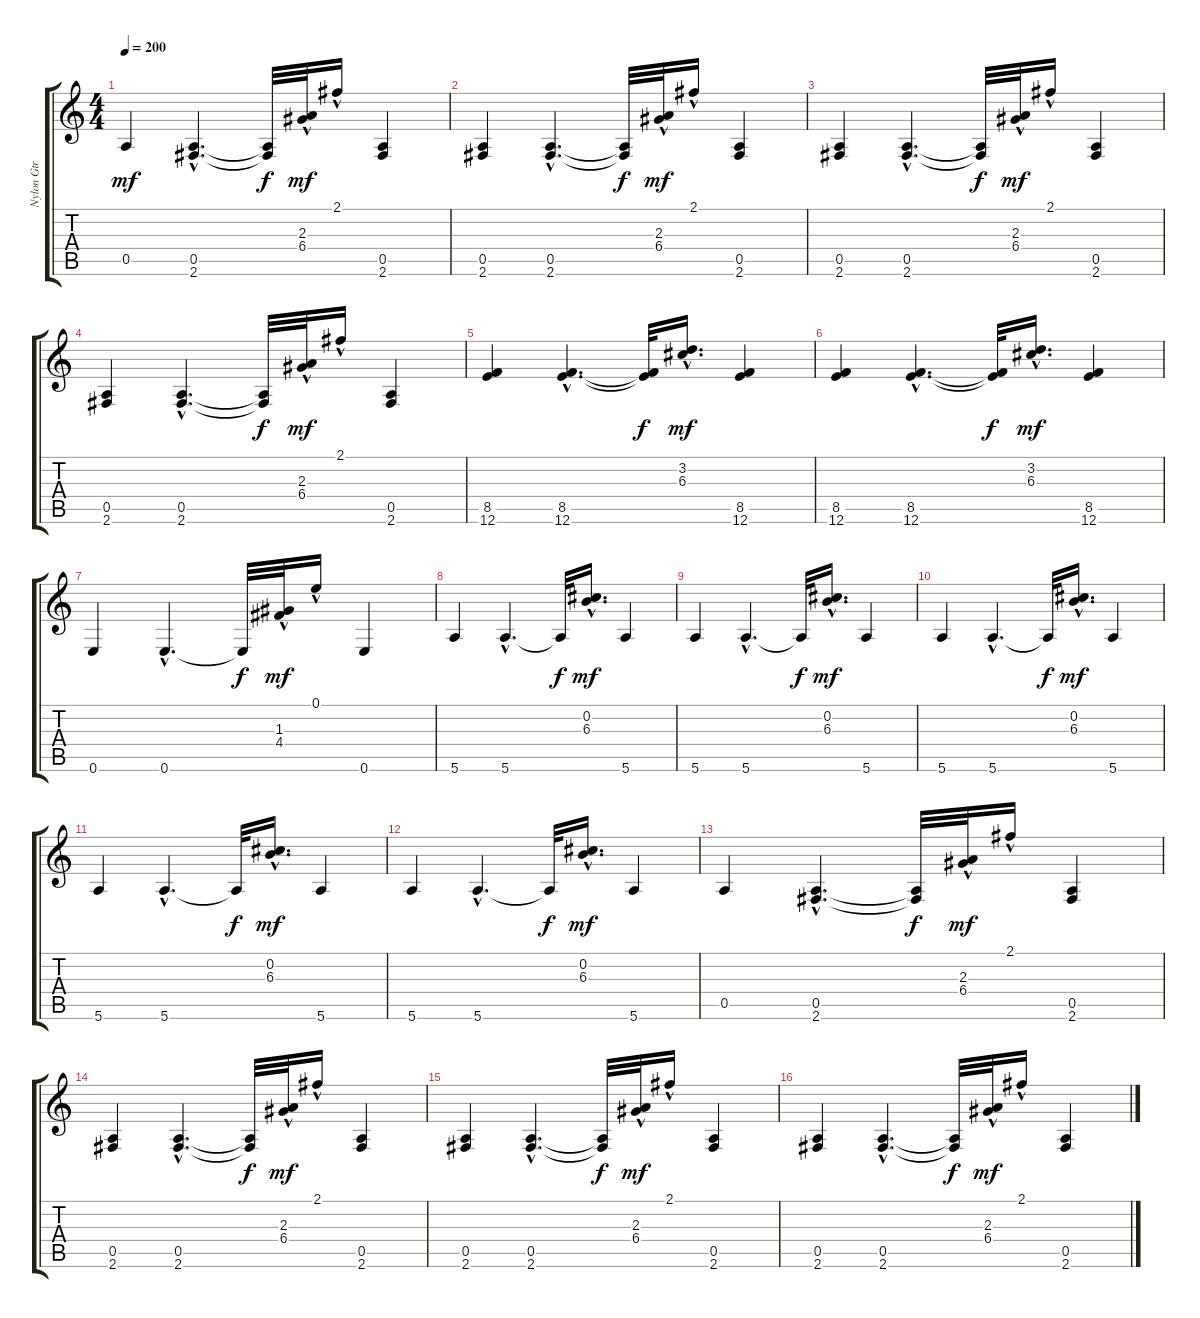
\track ("Nylon Gtr" "Nylon Gtr") {instrument acousticguitarnylon}
\staff {score tabs}
\tuning (E4 B3 G3 D3 A2 E2) {hide}
\ts (4 4)
\tempo 200
\clef g2
\ks c
0.5.4{dy mf} (0.5{hac} 2.6{hac}).4{d} (0.5{t} 2.6{t}).32{dy f} (2.3{hac} 6.4{hac}).32{dy mf} 2.1{hac}.16 (0.5 2.6).4 |
(0.5 2.6).4 (0.5{hac} 2.6{hac}).4{d} (0.5{t} 2.6{t}).32{dy f} (2.3{hac} 6.4{hac}).32{dy mf} 2.1{hac}.16 (0.5 2.6).4 |
(0.5 2.6).4 (0.5{hac} 2.6{hac}).4{d} (0.5{t} 2.6{t}).32{dy f} (2.3{hac} 6.4{hac}).32{dy mf} 2.1{hac}.16 (0.5 2.6).4 |
(0.5 2.6).4 (0.5{hac} 2.6{hac}).4{d} (0.5{t} 2.6{t}).32{dy f} (2.3{hac} 6.4{hac}).32{dy mf} 2.1{hac}.16 (0.5 2.6).4 |
(8.5 12.6).4 (8.5{hac} 12.6{hac}).4{d} (8.5{t} 12.6{t}).32{dy f} (3.2{hac} 6.3{hac}).16{d dy mf} (8.5 12.6).4 |
(8.5 12.6).4 (8.5{hac} 12.6{hac}).4{d} (8.5{t} 12.6{t}).32{dy f} (3.2{hac} 6.3{hac}).16{d dy mf} (8.5 12.6).4 |
0.6.4 0.6{hac}.4{d} 0.6{t}.32{dy f} (1.3{hac} 4.4{hac}).32{dy mf} 0.1{hac}.16 0.6.4 |
5.6.4 5.6{hac}.4{d} 5.6{t}.32{dy f} (0.2{hac} 6.3{hac}).16{d dy mf} 5.6.4 |
5.6.4 5.6{hac}.4{d} 5.6{t}.32{dy f} (0.2{hac} 6.3{hac}).16{d dy mf} 5.6.4 |
5.6.4 5.6{hac}.4{d} 5.6{t}.32{dy f} (0.2{hac} 6.3{hac}).16{d dy mf} 5.6.4 |
5.6.4 5.6{hac}.4{d} 5.6{t}.32{dy f} (0.2{hac} 6.3{hac}).16{d dy mf} 5.6.4 |
5.6.4 5.6{hac}.4{d} 5.6{t}.32{dy f} (0.2{hac} 6.3{hac}).16{d dy mf} 5.6.4 |
0.5.4 (0.5{hac} 2.6{hac}).4{d} (0.5{t} 2.6{t}).32{dy f} (2.3{hac} 6.4{hac}).32{dy mf} 2.1{hac}.16 (0.5 2.6).4 |
(0.5 2.6).4 (0.5{hac} 2.6{hac}).4{d} (0.5{t} 2.6{t}).32{dy f} (2.3{hac} 6.4{hac}).32{dy mf} 2.1{hac}.16 (0.5 2.6).4 |
(0.5 2.6).4 (0.5{hac} 2.6{hac}).4{d} (0.5{t} 2.6{t}).32{dy f} (2.3{hac} 6.4{hac}).32{dy mf} 2.1{hac}.16 (0.5 2.6).4 |
(0.5 2.6).4 (0.5{hac} 2.6{hac}).4{d} (0.5{t} 2.6{t}).32{dy f} (2.3{hac} 6.4{hac}).32{dy mf} 2.1{hac}.16 (0.5 2.6).4
